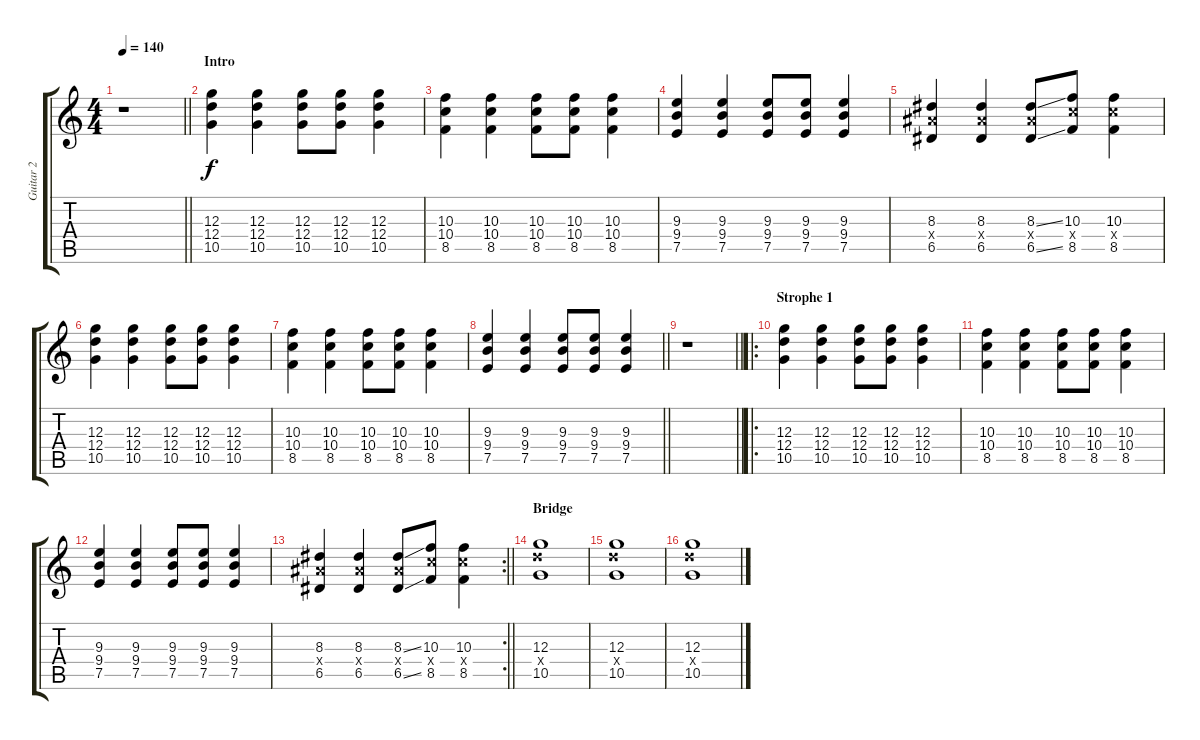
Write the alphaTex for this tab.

\track ("Guitar 2" "Guitar 2") {instrument overdrivenguitar}
\staff {score tabs}
\tuning (E4 B3 G3 D3 A2 E2) {hide}
\ts (4 4)
\tempo 140
\clef g2
\barLineRight lightlight
\ks c
r.1{dy f instrument overdrivenguitar} |
\section ("" "Intro")
(12.3 12.4 10.5).4 (12.3 12.4 10.5).4 (12.3 12.4 10.5).8 (12.3 12.4 10.5).8 (12.3 12.4 10.5).4 |
(10.3 10.4 8.5).4 (10.3 10.4 8.5).4 (10.3 10.4 8.5).8 (10.3 10.4 8.5).8 (10.3 10.4 8.5).4 |
(9.3 9.4 7.5).4 (9.3 9.4 7.5).4 (9.3 9.4 7.5).8 (9.3 9.4 7.5).8 (9.3 9.4 7.5).4 |
(8.3 8.4{x} 6.5).4 (8.3 8.4{x} 6.5).4 (8.3{ss} 8.4{x} 6.5{ss}).8 (10.3 10.4{x} 8.5).8 (10.3 10.4{x} 8.5).4 |
(12.3 12.4 10.5).4 (12.3 12.4 10.5).4 (12.3 12.4 10.5).8 (12.3 12.4 10.5).8 (12.3 12.4 10.5).4 |
(10.3 10.4 8.5).4 (10.3 10.4 8.5).4 (10.3 10.4 8.5).8 (10.3 10.4 8.5).8 (10.3 10.4 8.5).4 |
\barLineRight lightlight
(9.3 9.4 7.5).4 (9.3 9.4 7.5).4 (9.3 9.4 7.5).8 (9.3 9.4 7.5).8 (9.3 9.4 7.5).4 |
\barLineRight lightlight
r.1 |
\ro
\section ("" "Strophe 1")
(12.3 12.4 10.5).4 (12.3 12.4 10.5).4 (12.3 12.4 10.5).8 (12.3 12.4 10.5).8 (12.3 12.4 10.5).4 |
(10.3 10.4 8.5).4 (10.3 10.4 8.5).4 (10.3 10.4 8.5).8 (10.3 10.4 8.5).8 (10.3 10.4 8.5).4 |
(9.3 9.4 7.5).4 (9.3 9.4 7.5).4 (9.3 9.4 7.5).8 (9.3 9.4 7.5).8 (9.3 9.4 7.5).4 |
\rc 2
\barLineRight lightlight
(8.3 8.4{x} 6.5).4 (8.3 8.4{x} 6.5).4 (8.3{ss} 8.4{x} 6.5{ss}).8 (10.3 10.4{x} 8.5).8 (10.3 10.4{x} 8.5).4 |
\section ("" "Bridge")
(12.3 12.4{x} 10.5).1 |
(12.3 12.4{x} 10.5).1 |
(12.3 12.4{x} 10.5).1
